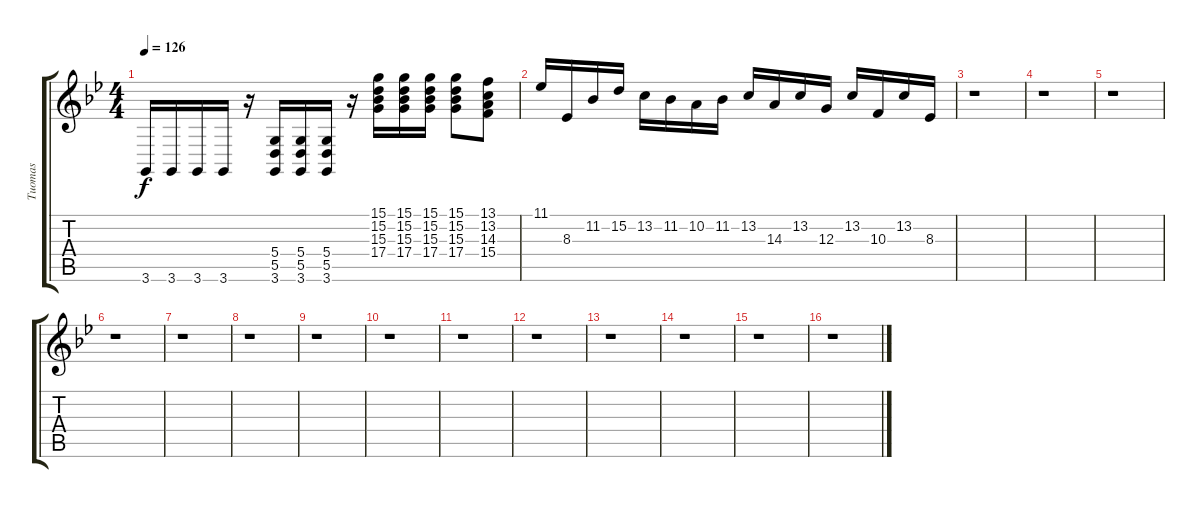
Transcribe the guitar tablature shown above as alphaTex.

\track ("Tuomas" "Tuomas") {instrument stringensemble1}
\staff {score tabs}
\tuning (E4 B3 G3 D3 A2 E2) {hide}
\ts (4 4)
\tempo 126
\clef g2
\ks gminor
3.6.16{dy f} 3.6.16 3.6.16 3.6.16 r.16 (5.4 5.5 3.6).16 (5.4 5.5 3.6).16 (5.4 5.5 3.6).16 r.16 (15.1 15.2 15.3 17.4).16 (15.1 15.2 15.3 17.4).16 (15.1 15.2 15.3 17.4).16 (15.1 15.2 15.3 17.4).8 (13.1 13.2 14.3 15.4).8 |
11.1.16 8.3.16 11.2.16 15.2.16 13.2.16 11.2.16 10.2.16 11.2.16 13.2.16 14.3.16 13.2.16 12.3.16 13.2.16 10.3.16 13.2.16 8.3.16 |
r.1 |
r.1 |
r.1 |
r.1 |
r.1 |
r.1 |
r.1 |
r.1 |
r.1 |
r.1 |
r.1 |
r.1 |
r.1 |
r.1
